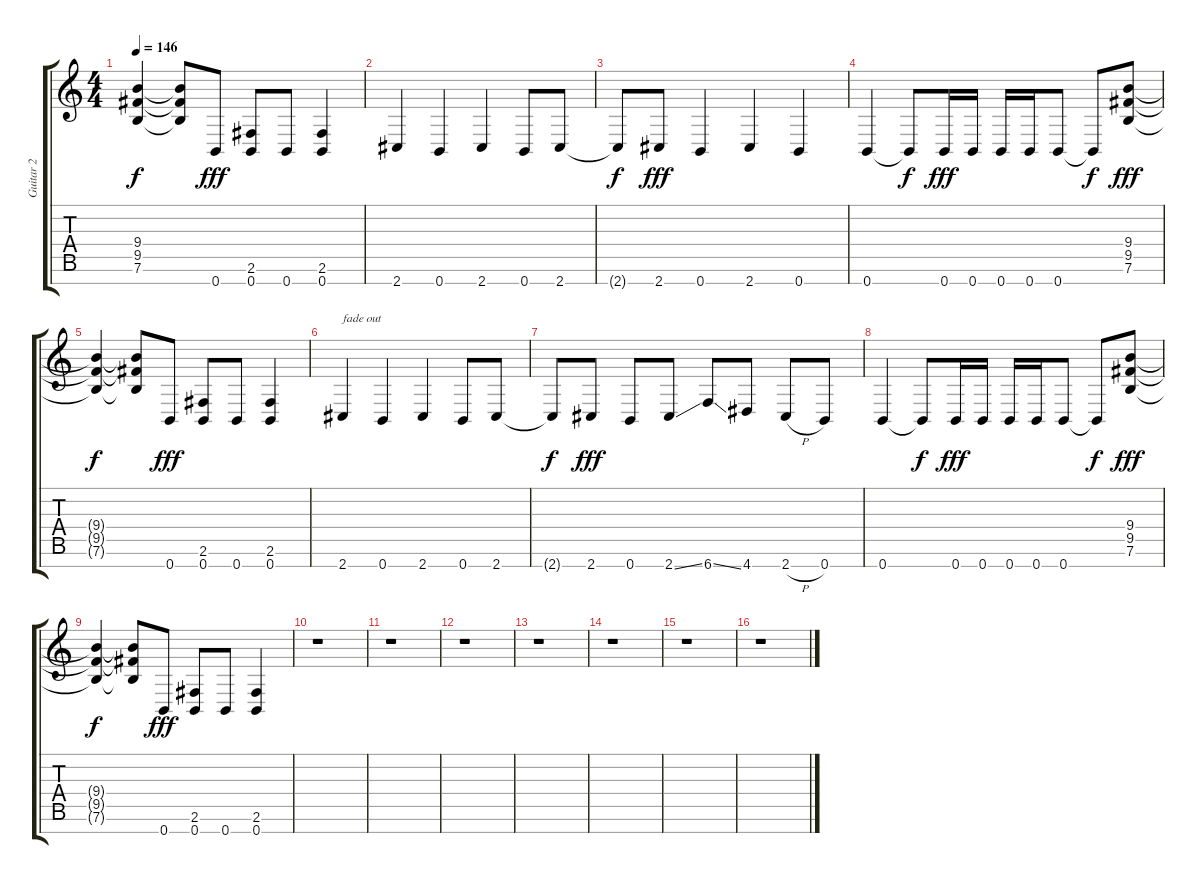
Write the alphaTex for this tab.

\track ("Guitar 2" "Guitar 2") {instrument distortionguitar}
\staff {score tabs}
\tuning (E4 B3 G3 D3 A2 E2 B1) {hide}
\ts (4 4)
\tempo 146
\clef g2
\ks c
(9.4{t} 9.5{t} 7.6{t}).4{dy f} (9.4{t} 9.5{t} 7.6{t}).8 0.7.8{dy fff} (2.6 0.7).8 0.7.8 (2.6 0.7).4 |
2.7.4 0.7.4 2.7.4 0.7.8 2.7.8 |
2.7{t}.8{dy f} 2.7.8{dy fff} 0.7.4 2.7.4 0.7.4 |
0.7.4 0.7{t}.8{dy f} 0.7.16{dy fff} 0.7.16 0.7.16 0.7.16 0.7.8 0.7{t}.8{dy f} (9.4 9.5 7.6).8{dy fff} |
(9.4{t} 9.5{t} 7.6{t}).4{dy f} (9.4{t} 9.5{t} 7.6{t}).8 0.7.8{dy fff} (2.6 0.7).8 0.7.8 (2.6 0.7).4 |
2.7.4{txt "fade out" volume 8} 0.7.4 2.7.4 0.7.8 2.7.8 |
2.7{t}.8{dy f} 2.7.8{dy fff} 0.7.8 2.7{ss}.8 6.7{ss}.8 4.7.8 2.7{h}.8 0.7.8 |
0.7.4{volume 0} 0.7{t}.8{dy f} 0.7.16{dy fff} 0.7.16 0.7.16 0.7.16 0.7.8 0.7{t}.8{dy f} (9.4 9.5 7.6).8{dy fff} |
(9.4{t} 9.5{t} 7.6{t}).4{dy f} (9.4{t} 9.5{t} 7.6{t}).8 0.7.8{dy fff} (2.6 0.7).8 0.7.8 (2.6 0.7).4 |
r.1 |
r.1 |
r.1 |
r.1 |
r.1 |
r.1 |
r.1
